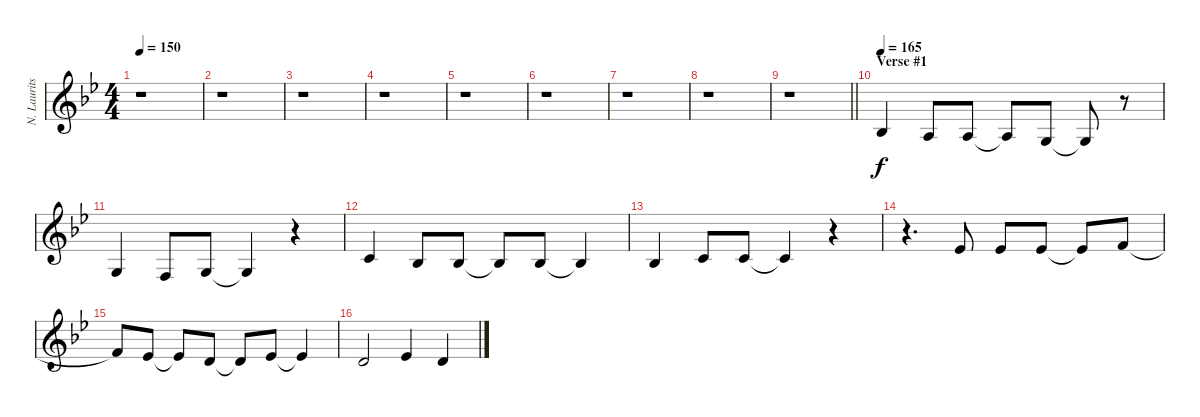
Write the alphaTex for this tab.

\track ("N. Lauritsen (Lead Vocals)" "N. Laurits") {instrument violin}
\staff {score}
\tuning (E4 B3 G3 D3 A2 E2) {hide}
\ts (4 4)
\tempo 150
\clef g2
\ks gminor
r.1{dy f} |
r.1 |
r.1 |
r.1 |
r.1 |
r.1 |
r.1 |
r.1 |
\barLineRight lightlight
r.1 |
\section ("" "Verse #1")
\tempo 165
8.4.4 7.4.8 7.4.8 7.4{t}.8 5.4.8 5.4{t}.8 r.8 |
5.4.4 3.4.8 5.4.8 5.4{t}.4 r.4 |
10.4.4 8.4.8 8.4.8 8.4{t}.8 8.4.8 8.4{t}.4 |
8.4.4 10.4.8 10.4.8 10.4{t}.4 r.4 |
r.4{d} 8.3.8 8.3.8 8.3.8 8.3{t}.8 10.3.8 |
10.3{t}.8 8.3.8 8.3{t}.8 7.3.8 7.3{t}.8 8.3.8 8.3{t}.4 |
7.3.2 8.3.4 7.3{ss}.4
